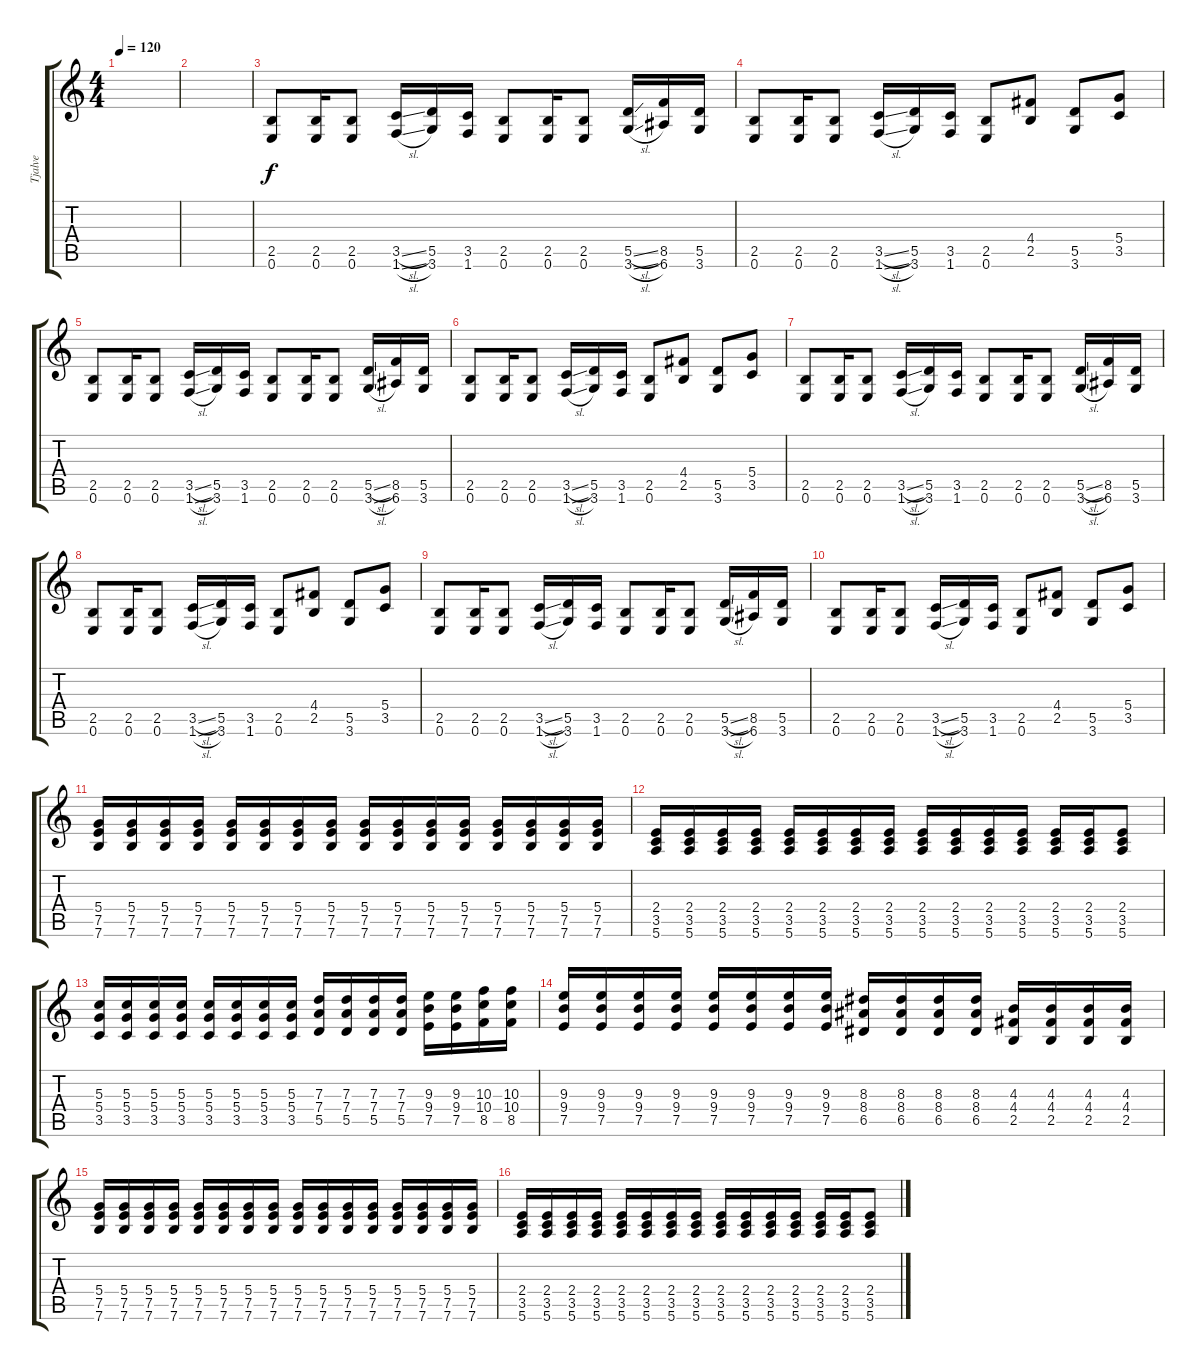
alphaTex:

\track ("Tjalve" "Tjalve") {instrument distortionguitar}
\staff {score tabs}
\tuning (E4 B3 G3 D3 A2 E2) {hide}
\ts (4 4)
\tempo 120
\clef g2
\ks c
|
|
(2.5 0.6).8 (2.5 0.6).16 (2.5 0.6).8 (3.5{sl} 1.6{sl}).16 (5.5 3.6).16 (3.5 1.6).16 (2.5 0.6).8 (2.5 0.6).16 (2.5 0.6).8 (5.5{sl} 3.6{sl}).16 (8.5 6.6).16 (5.5 3.6).16 |
(2.5 0.6).8 (2.5 0.6).16 (2.5 0.6).8 (3.5{sl} 1.6{sl}).16 (5.5 3.6).16 (3.5 1.6).16 (2.5 0.6).8 (4.4 2.5).8 (5.5 3.6).8 (5.4 3.5).8 |
(2.5 0.6).8 (2.5 0.6).16 (2.5 0.6).8 (3.5{sl} 1.6{sl}).16 (5.5 3.6).16 (3.5 1.6).16 (2.5 0.6).8 (2.5 0.6).16 (2.5 0.6).8 (5.5{sl} 3.6{sl}).16 (8.5 6.6).16 (5.5 3.6).16 |
(2.5 0.6).8 (2.5 0.6).16 (2.5 0.6).8 (3.5{sl} 1.6{sl}).16 (5.5 3.6).16 (3.5 1.6).16 (2.5 0.6).8 (4.4 2.5).8 (5.5 3.6).8 (5.4 3.5).8 |
(2.5 0.6).8 (2.5 0.6).16 (2.5 0.6).8 (3.5{sl} 1.6{sl}).16 (5.5 3.6).16 (3.5 1.6).16 (2.5 0.6).8 (2.5 0.6).16 (2.5 0.6).8 (5.5{sl} 3.6{sl}).16 (8.5 6.6).16 (5.5 3.6).16 |
(2.5 0.6).8 (2.5 0.6).16 (2.5 0.6).8 (3.5{sl} 1.6{sl}).16 (5.5 3.6).16 (3.5 1.6).16 (2.5 0.6).8 (4.4 2.5).8 (5.5 3.6).8 (5.4 3.5).8 |
(2.5 0.6).8 (2.5 0.6).16 (2.5 0.6).8 (3.5{sl} 1.6{sl}).16 (5.5 3.6).16 (3.5 1.6).16 (2.5 0.6).8 (2.5 0.6).16 (2.5 0.6).8 (5.5{sl} 3.6{sl}).16 (8.5 6.6).16 (5.5 3.6).16 |
(2.5 0.6).8 (2.5 0.6).16 (2.5 0.6).8 (3.5{sl} 1.6{sl}).16 (5.5 3.6).16 (3.5 1.6).16 (2.5 0.6).8 (4.4 2.5).8 (5.5 3.6).8 (5.4 3.5).8 |
(5.4 7.5 7.6).16 (5.4 7.5 7.6).16 (5.4 7.5 7.6).16 (5.4 7.5 7.6).16 (5.4 7.5 7.6).16 (5.4 7.5 7.6).16 (5.4 7.5 7.6).16 (5.4 7.5 7.6).16 (5.4 7.5 7.6).16 (5.4 7.5 7.6).16 (5.4 7.5 7.6).16 (5.4 7.5 7.6).16 (5.4 7.5 7.6).16 (5.4 7.5 7.6).16 (5.4 7.5 7.6).16 (5.4 7.5 7.6).16 |
(2.4 3.5 5.6).16 (2.4 3.5 5.6).16 (2.4 3.5 5.6).16 (2.4 3.5 5.6).16 (2.4 3.5 5.6).16 (2.4 3.5 5.6).16 (2.4 3.5 5.6).16 (2.4 3.5 5.6).16 (2.4 3.5 5.6).16 (2.4 3.5 5.6).16 (2.4 3.5 5.6).16 (2.4 3.5 5.6).16 (2.4 3.5 5.6).16 (2.4 3.5 5.6).16 (2.4 3.5 5.6).8 |
(5.3 5.4 3.5).16 (5.3 5.4 3.5).16 (5.3 5.4 3.5).16 (5.3 5.4 3.5).16 (5.3 5.4 3.5).16 (5.3 5.4 3.5).16 (5.3 5.4 3.5).16 (5.3 5.4 3.5).16 (7.3 7.4 5.5).16 (7.3 7.4 5.5).16 (7.3 7.4 5.5).16 (7.3 7.4 5.5).16 (9.3 9.4 7.5).16 (9.3 9.4 7.5).16 (10.3 10.4 8.5).16 (10.3 10.4 8.5).16 |
(9.3 9.4 7.5).16 (9.3 9.4 7.5).16 (9.3 9.4 7.5).16 (9.3 9.4 7.5).16 (9.3 9.4 7.5).16 (9.3 9.4 7.5).16 (9.3 9.4 7.5).16 (9.3 9.4 7.5).16 (8.3 8.4 6.5).16 (8.3 8.4 6.5).16 (8.3 8.4 6.5).16 (8.3 8.4 6.5).16 (4.3 4.4 2.5).16 (4.3 4.4 2.5).16 (4.3 4.4 2.5).16 (4.3 4.4 2.5).16 |
(5.4 7.5 7.6).16 (5.4 7.5 7.6).16 (5.4 7.5 7.6).16 (5.4 7.5 7.6).16 (5.4 7.5 7.6).16 (5.4 7.5 7.6).16 (5.4 7.5 7.6).16 (5.4 7.5 7.6).16 (5.4 7.5 7.6).16 (5.4 7.5 7.6).16 (5.4 7.5 7.6).16 (5.4 7.5 7.6).16 (5.4 7.5 7.6).16 (5.4 7.5 7.6).16 (5.4 7.5 7.6).16 (5.4 7.5 7.6).16 |
(2.4 3.5 5.6).16 (2.4 3.5 5.6).16 (2.4 3.5 5.6).16 (2.4 3.5 5.6).16 (2.4 3.5 5.6).16 (2.4 3.5 5.6).16 (2.4 3.5 5.6).16 (2.4 3.5 5.6).16 (2.4 3.5 5.6).16 (2.4 3.5 5.6).16 (2.4 3.5 5.6).16 (2.4 3.5 5.6).16 (2.4 3.5 5.6).16 (2.4 3.5 5.6).16 (2.4 3.5 5.6).8
